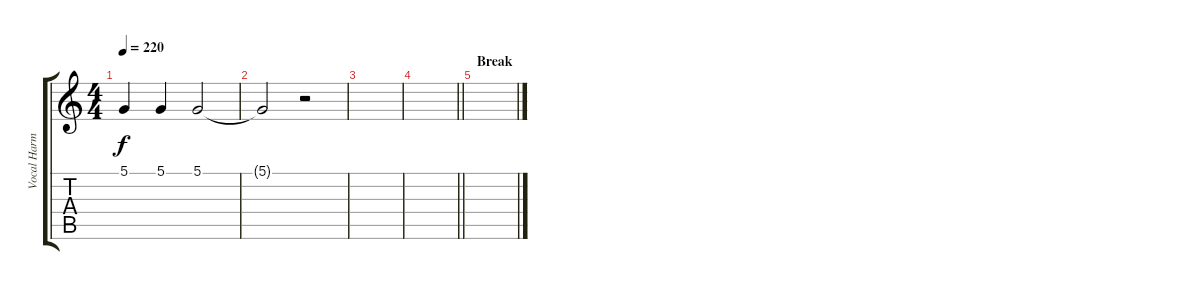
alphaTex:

\track ("Vocal Harmony" "Vocal Harm") {instrument lead2sawtooth}
\staff {score tabs}
\tuning (D4 A3 F3 C3 G2 C2) {hide}
\ts (4 4)
\tempo 220
\clef g2
\ks c
5.1{t}.4{dy f} 5.1.4 5.1.2 |
5.1{t}.2 r.2 |
|
\barLineRight lightlight
|
\section ("" "Break")
